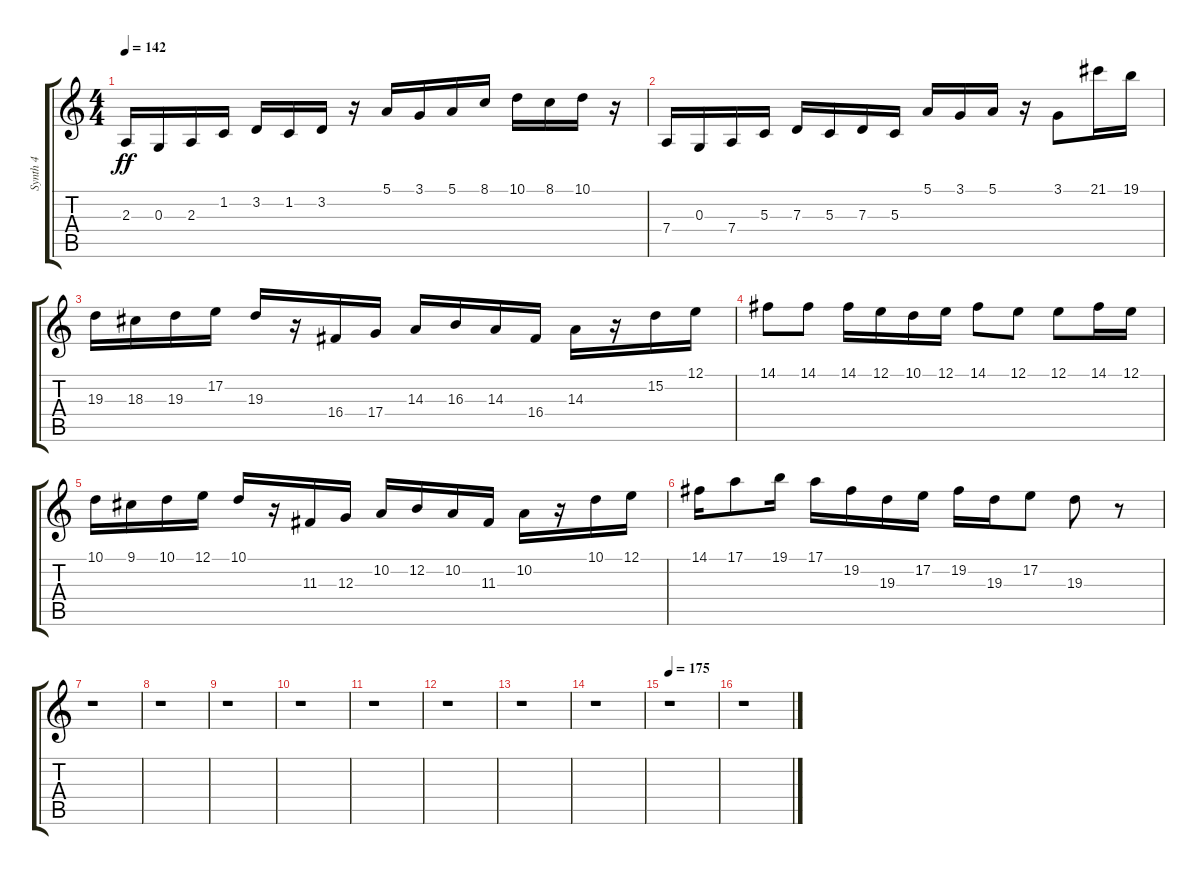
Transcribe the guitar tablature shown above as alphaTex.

\track ("Synth 4" "Synth 4") {instrument lead2sawtooth}
\staff {score tabs}
\tuning (E4 B3 G3 D3 A2 E2) {hide}
\ts (4 4)
\tempo 142
\clef g2
\ks c
2.3.16{dy ff} 0.3.16 2.3.16 1.2.16 3.2.16 1.2.16 3.2.16 r.16 5.1.16 3.1.16 5.1.16 8.1.16 10.1.16 8.1.16 10.1.16 r.16 |
7.4.16 0.3.16 7.4.16 5.3.16 7.3.16 5.3.16 7.3.16 5.3.16 5.1.16 3.1.16 5.1.16 r.16 3.1.8 21.1.16 19.1.16 |
19.3.16 18.3.16 19.3.16 17.2.16 19.3.16 r.16 16.4.16 17.4.16 14.3.16 16.3.16 14.3.16 16.4.16 14.3.16 r.16 15.2.16 12.1.16 |
14.1.8 14.1.8 14.1.16 12.1.16 10.1.16 12.1.16 14.1.8 12.1.8 12.1.8 14.1.16 12.1.16 |
10.1.16 9.1.16 10.1.16 12.1.16 10.1.16 r.16 11.3.16 12.3.16 10.2.16 12.2.16 10.2.16 11.3.16 10.2.16 r.16 10.1.16 12.1.16 |
14.1.16 17.1.8 19.1.16 17.1.16 19.2.16 19.3.16 17.2.16 19.2.16 19.3.16 17.2.8 19.3.8 r.8 |
r.1 |
r.1 |
r.1 |
r.1 |
r.1 |
r.1 |
r.1 |
r.1 |
\tempo 175
r.1 |
r.1
